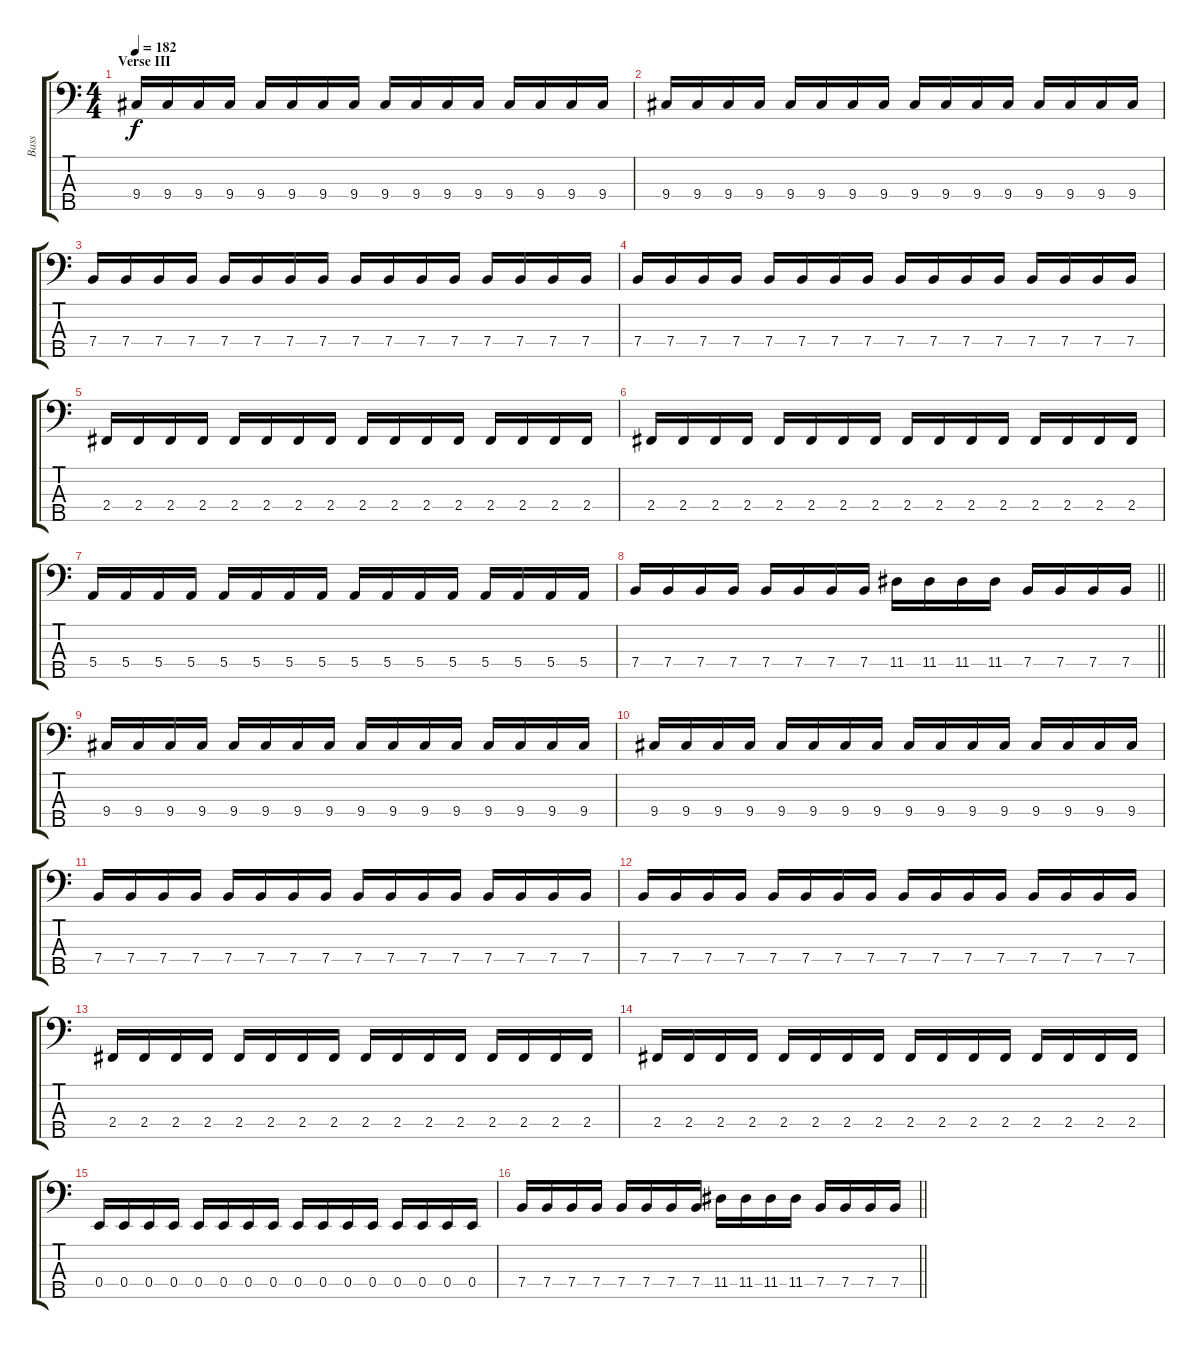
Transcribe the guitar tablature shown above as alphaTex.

\track ("Bass" "Bass") {instrument electricbassfinger}
\staff {score tabs}
\tuning (G2 D2 A1 E1 B0) {hide}
\ts (4 4)
\section ("" "Verse III")
\tempo 182
\clef f4
\ks c
9.4.16{dy f} 9.4.16 9.4.16 9.4.16 9.4.16 9.4.16 9.4.16 9.4.16 9.4.16 9.4.16 9.4.16 9.4.16 9.4.16 9.4.16 9.4.16 9.4.16 |
9.4.16 9.4.16 9.4.16 9.4.16 9.4.16 9.4.16 9.4.16 9.4.16 9.4.16 9.4.16 9.4.16 9.4.16 9.4.16 9.4.16 9.4.16 9.4.16 |
7.4.16 7.4.16 7.4.16 7.4.16 7.4.16 7.4.16 7.4.16 7.4.16 7.4.16 7.4.16 7.4.16 7.4.16 7.4.16 7.4.16 7.4.16 7.4.16 |
7.4.16 7.4.16 7.4.16 7.4.16 7.4.16 7.4.16 7.4.16 7.4.16 7.4.16 7.4.16 7.4.16 7.4.16 7.4.16 7.4.16 7.4.16 7.4.16 |
2.4.16 2.4.16 2.4.16 2.4.16 2.4.16 2.4.16 2.4.16 2.4.16 2.4.16 2.4.16 2.4.16 2.4.16 2.4.16 2.4.16 2.4.16 2.4.16 |
2.4.16 2.4.16 2.4.16 2.4.16 2.4.16 2.4.16 2.4.16 2.4.16 2.4.16 2.4.16 2.4.16 2.4.16 2.4.16 2.4.16 2.4.16 2.4.16 |
5.4.16 5.4.16 5.4.16 5.4.16 5.4.16 5.4.16 5.4.16 5.4.16 5.4.16 5.4.16 5.4.16 5.4.16 5.4.16 5.4.16 5.4.16 5.4.16 |
\barLineRight lightlight
7.4.16 7.4.16 7.4.16 7.4.16 7.4.16 7.4.16 7.4.16 7.4.16 11.4.16 11.4.16 11.4.16 11.4.16 7.4.16 7.4.16 7.4.16 7.4.16 |
\section ("" "")
9.4.16 9.4.16 9.4.16 9.4.16 9.4.16 9.4.16 9.4.16 9.4.16 9.4.16 9.4.16 9.4.16 9.4.16 9.4.16 9.4.16 9.4.16 9.4.16 |
9.4.16 9.4.16 9.4.16 9.4.16 9.4.16 9.4.16 9.4.16 9.4.16 9.4.16 9.4.16 9.4.16 9.4.16 9.4.16 9.4.16 9.4.16 9.4.16 |
7.4.16 7.4.16 7.4.16 7.4.16 7.4.16 7.4.16 7.4.16 7.4.16 7.4.16 7.4.16 7.4.16 7.4.16 7.4.16 7.4.16 7.4.16 7.4.16 |
7.4.16 7.4.16 7.4.16 7.4.16 7.4.16 7.4.16 7.4.16 7.4.16 7.4.16 7.4.16 7.4.16 7.4.16 7.4.16 7.4.16 7.4.16 7.4.16 |
2.4.16 2.4.16 2.4.16 2.4.16 2.4.16 2.4.16 2.4.16 2.4.16 2.4.16 2.4.16 2.4.16 2.4.16 2.4.16 2.4.16 2.4.16 2.4.16 |
2.4.16 2.4.16 2.4.16 2.4.16 2.4.16 2.4.16 2.4.16 2.4.16 2.4.16 2.4.16 2.4.16 2.4.16 2.4.16 2.4.16 2.4.16 2.4.16 |
0.4.16 0.4.16 0.4.16 0.4.16 0.4.16 0.4.16 0.4.16 0.4.16 0.4.16 0.4.16 0.4.16 0.4.16 0.4.16 0.4.16 0.4.16 0.4.16 |
\barLineRight lightlight
7.4.16 7.4.16 7.4.16 7.4.16 7.4.16 7.4.16 7.4.16 7.4.16 11.4.16 11.4.16 11.4.16 11.4.16 7.4.16 7.4.16 7.4.16 7.4.16
